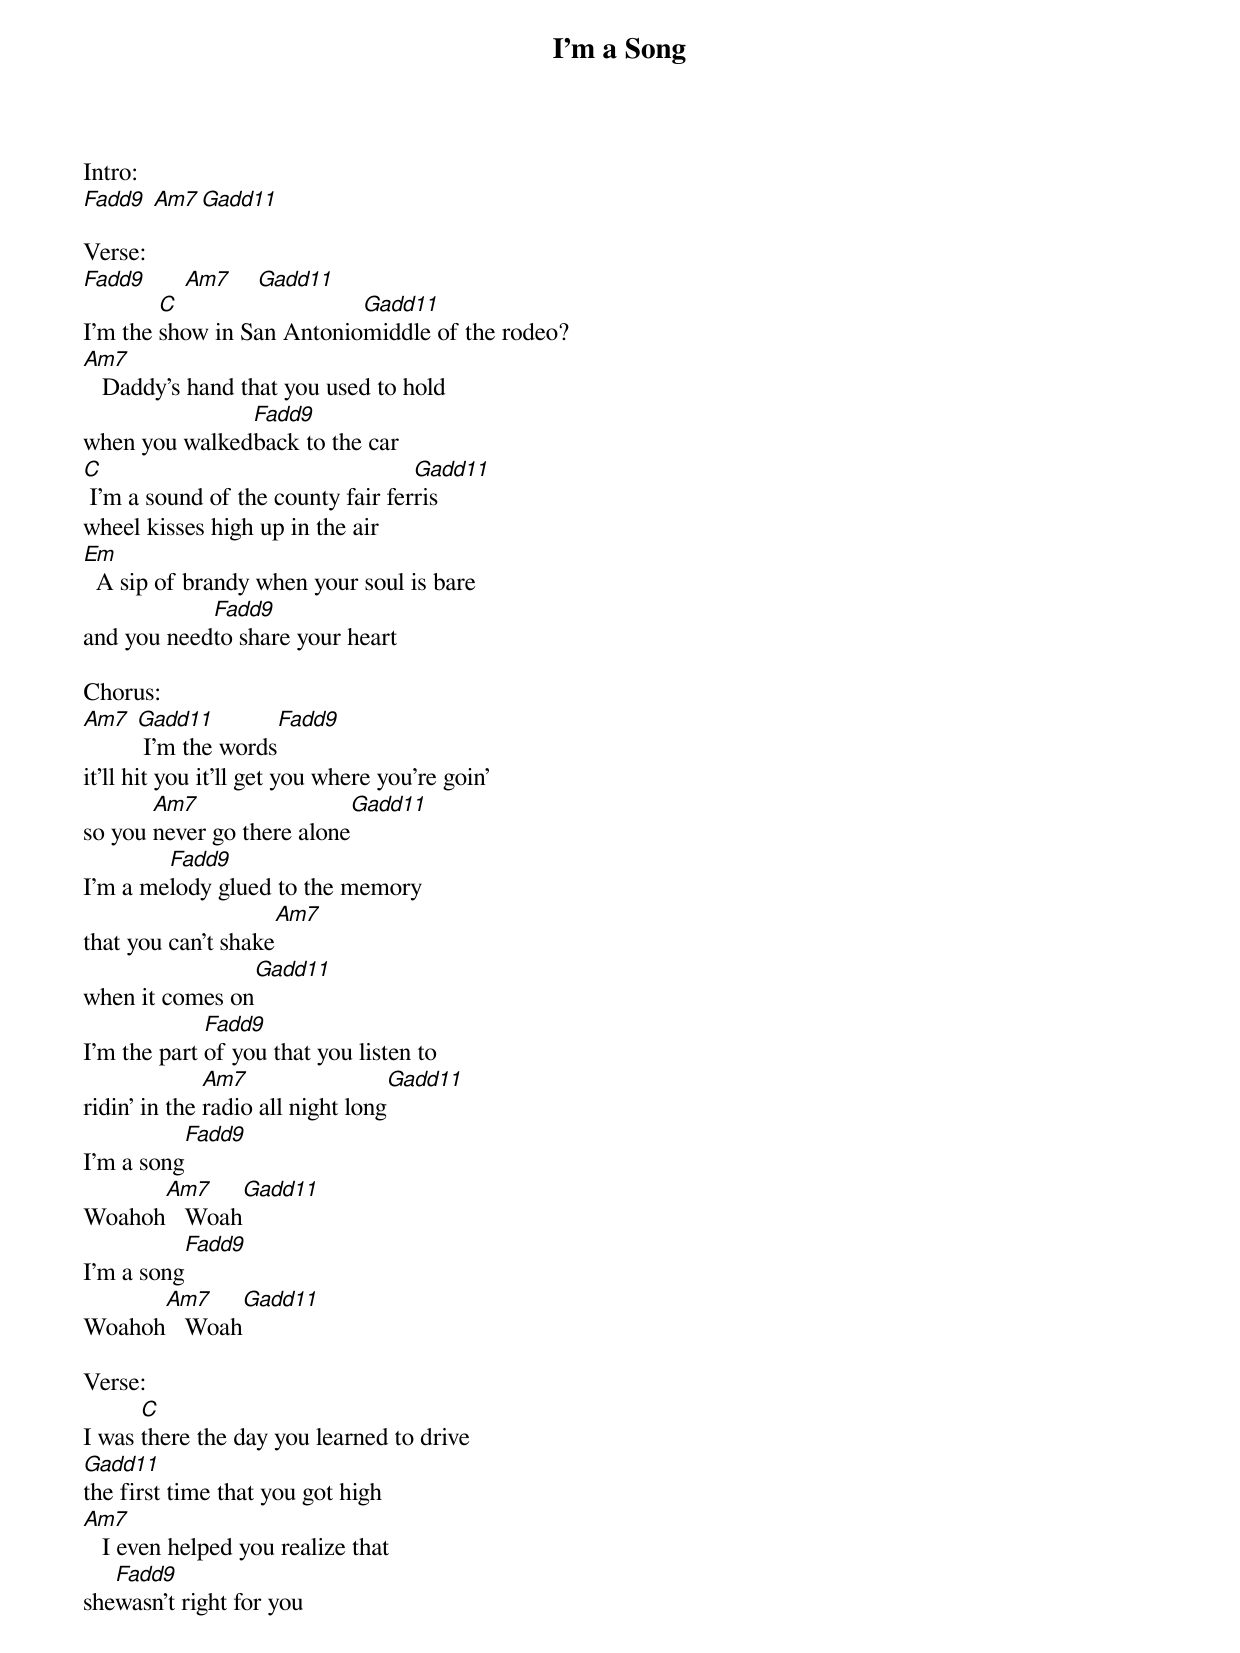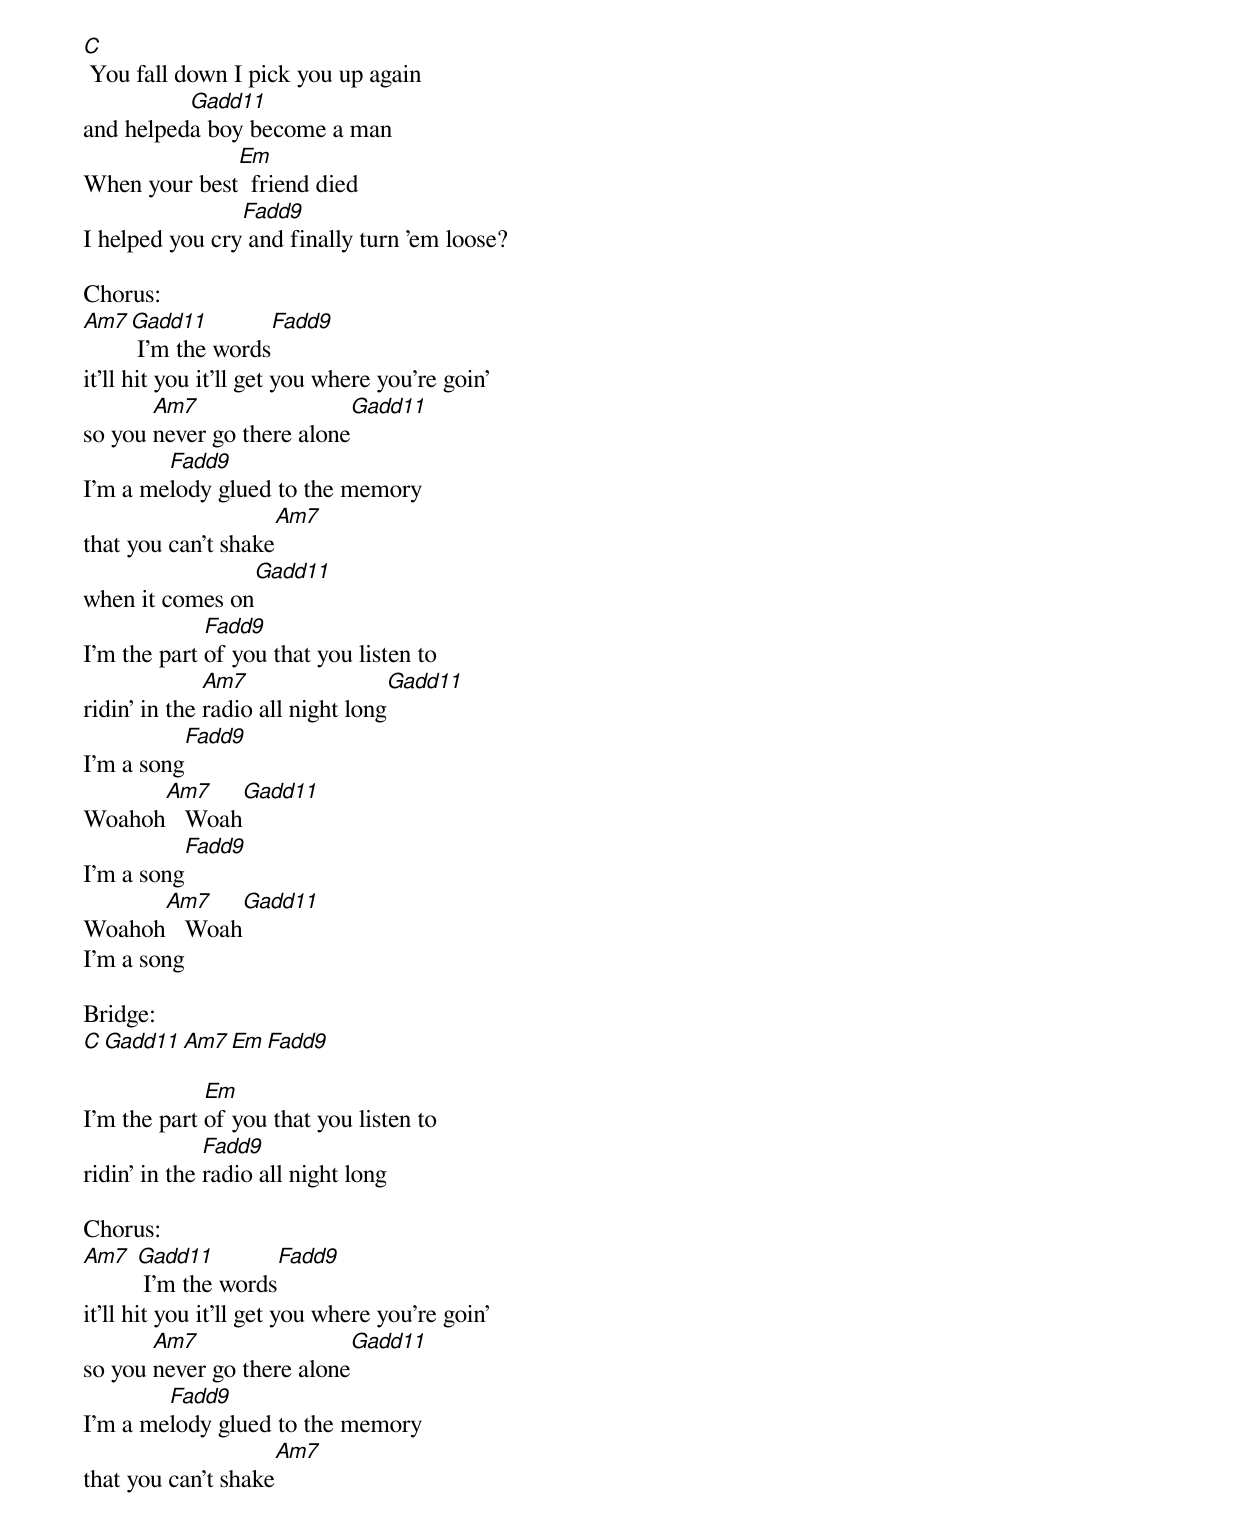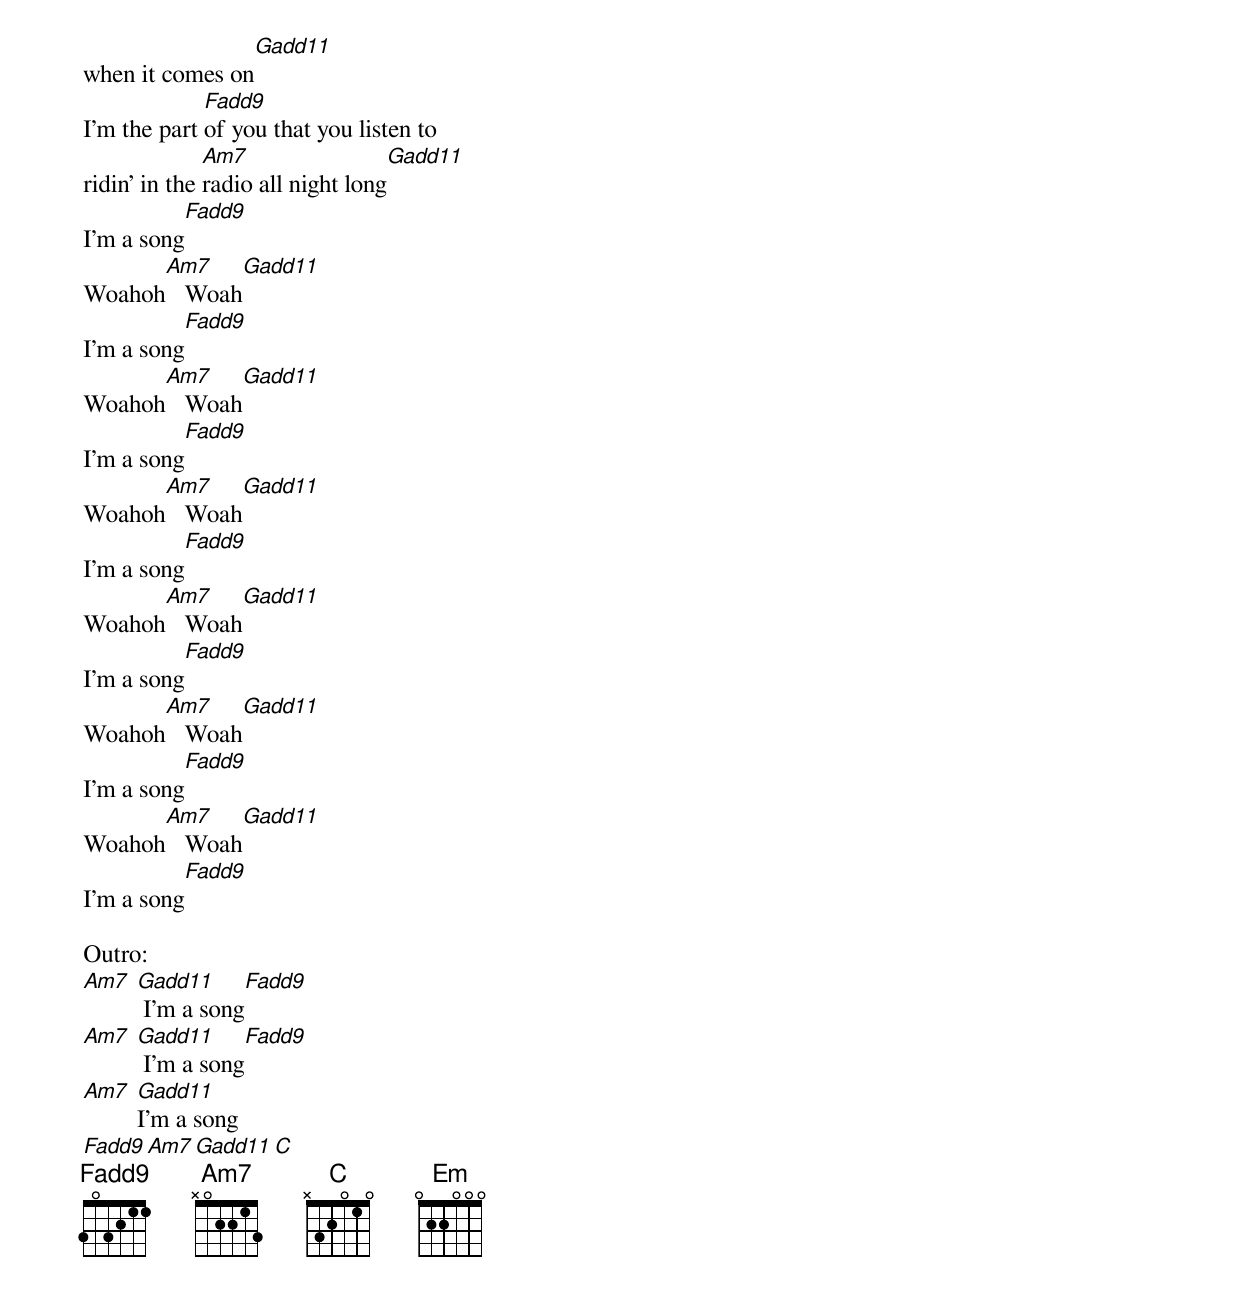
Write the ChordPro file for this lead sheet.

{title:I'm a Song}
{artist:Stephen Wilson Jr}
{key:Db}
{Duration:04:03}
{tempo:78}

Intro:
[Fadd9] [Am7][Gadd11]

Verse:
[Fadd9]      [Am7]    [Gadd11]
I'm the [C]show in San Antonio[Gadd11]middle of the rodeo?
[Am7]   Daddy's hand that you used to hold
when you walked[Fadd9]back to the car
[C] I'm a sound of the county fair fer[Gadd11]ris
wheel kisses high up in the air
[Em]  A sip of brandy when your soul is bare
and you need[Fadd9]to share your heart

Chorus:
[Am7] [Gadd11] I'm the words[Fadd9]
it'll hit you it'll get you where you're goin'
so you [Am7]never go there alone[Gadd11]
I'm a me[Fadd9]lody glued to the memory
that you can't shake[Am7]
when it comes on[Gadd11]
I'm the part [Fadd9]of you that you listen to
ridin' in the [Am7]radio all night long[Gadd11]
I'm a song[Fadd9]
Woahoh[Am7]   Woah[Gadd11]
I'm a song[Fadd9]
Woahoh[Am7]   Woah[Gadd11]

Verse:
I was [C]there the day you learned to drive
[Gadd11]the first time that you got high
[Am7]   I even helped you realize that
she[Fadd9]wasn't right for you
[C] You fall down I pick you up again
and helped[Gadd11]a boy become a man
When your best[Em]  friend died
I helped you cry[Fadd9] and finally turn 'em loose?

Chorus:
[Am7][Gadd11] I'm the words[Fadd9]
it'll hit you it'll get you where you're goin'
so you [Am7]never go there alone[Gadd11]
I'm a me[Fadd9]lody glued to the memory
that you can't shake[Am7]
when it comes on[Gadd11]
I'm the part [Fadd9]of you that you listen to
ridin' in the [Am7]radio all night long[Gadd11]
I'm a song[Fadd9]
Woahoh[Am7]   Woah[Gadd11]
I'm a song[Fadd9]
Woahoh[Am7]   Woah[Gadd11]
I'm a song

Bridge:
[C][Gadd11][Am7][Em][Fadd9]

I'm the part [Em]of you that you listen to
ridin' in the [Fadd9]radio all night long

Chorus:
[Am7] [Gadd11] I'm the words[Fadd9]
it'll hit you it'll get you where you're goin'
so you [Am7]never go there alone[Gadd11]
I'm a me[Fadd9]lody glued to the memory
that you can't shake[Am7]
when it comes on[Gadd11]
I'm the part [Fadd9]of you that you listen to
ridin' in the [Am7]radio all night long[Gadd11]
I'm a song[Fadd9]
Woahoh[Am7]   Woah[Gadd11]
I'm a song[Fadd9]
Woahoh[Am7]   Woah[Gadd11]
I'm a song[Fadd9]
Woahoh[Am7]   Woah[Gadd11]
I'm a song[Fadd9]
Woahoh[Am7]   Woah[Gadd11]
I'm a song[Fadd9]
Woahoh[Am7]   Woah[Gadd11]
I'm a song[Fadd9]
Woahoh[Am7]   Woah[Gadd11]
I'm a song[Fadd9]

Outro:
[Am7] [Gadd11] I'm a song[Fadd9]
[Am7] [Gadd11] I'm a song[Fadd9]
[Am7] [Gadd11]I'm a song
[Fadd9][Am7][Gadd11][C]
